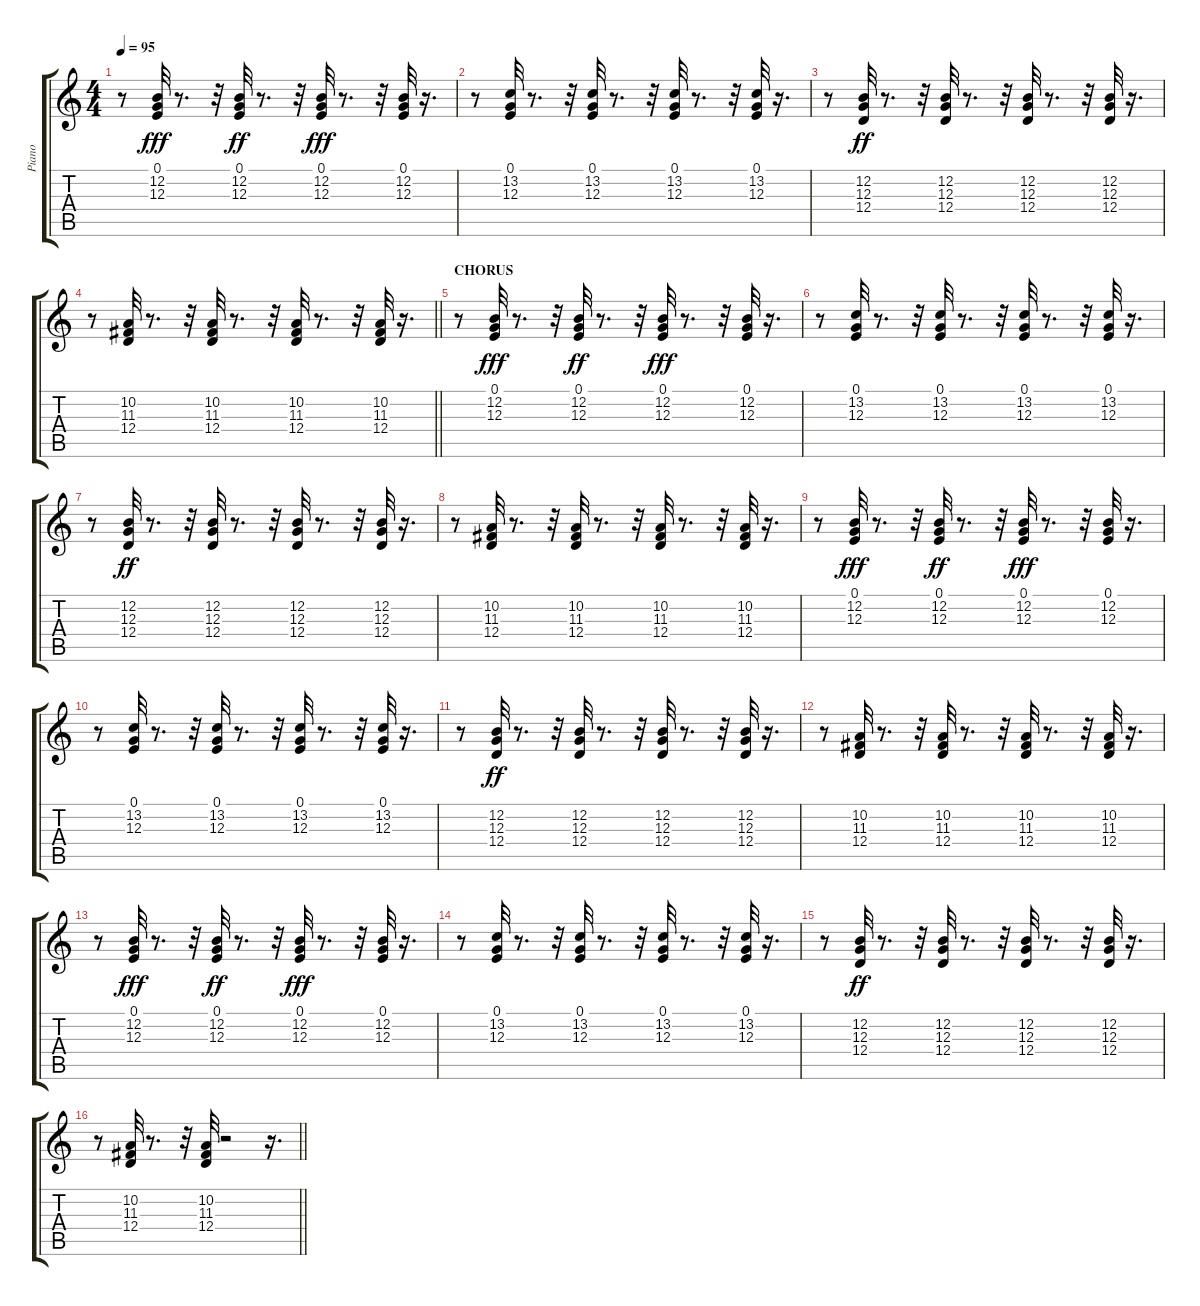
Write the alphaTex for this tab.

\track ("Piano" "Piano") {instrument brightacousticpiano}
\staff {score tabs}
\tuning (E4 B3 G3 D3 A2 E2) {hide}
\ts (4 4)
\tempo 95
\clef g2
\ks c
r.8{dy ff} (0.1 12.2 12.3).32{dy fff} r.8{d} r.32 (0.1 12.2 12.3).32{dy ff} r.8{d} r.32 (0.1 12.2 12.3).32{dy fff} r.8{d} r.32 (0.1 12.2 12.3).32 r.16{d} |
r.8 (0.1 13.2 12.3).32 r.8{d} r.32 (0.1 13.2 12.3).32 r.8{d} r.32 (0.1 13.2 12.3).32 r.8{d} r.32 (0.1 13.2 12.3).32 r.16{d} |
r.8 (12.2 12.3 12.4).32{dy ff} r.8{d} r.32 (12.2 12.3 12.4).32 r.8{d} r.32 (12.2 12.3 12.4).32 r.8{d} r.32 (12.2 12.3 12.4).32 r.16{d} |
\barLineRight lightlight
r.8 (10.2 11.3 12.4).32 r.8{d} r.32 (10.2 11.3 12.4).32 r.8{d} r.32 (10.2 11.3 12.4).32 r.8{d} r.32 (10.2 11.3 12.4).32 r.16{d} |
\section ("" "CHORUS")
r.8 (0.1 12.2 12.3).32{dy fff} r.8{d} r.32 (0.1 12.2 12.3).32{dy ff} r.8{d} r.32 (0.1 12.2 12.3).32{dy fff} r.8{d} r.32 (0.1 12.2 12.3).32 r.16{d} |
r.8 (0.1 13.2 12.3).32 r.8{d} r.32 (0.1 13.2 12.3).32 r.8{d} r.32 (0.1 13.2 12.3).32 r.8{d} r.32 (0.1 13.2 12.3).32 r.16{d} |
r.8 (12.2 12.3 12.4).32{dy ff} r.8{d} r.32 (12.2 12.3 12.4).32 r.8{d} r.32 (12.2 12.3 12.4).32 r.8{d} r.32 (12.2 12.3 12.4).32 r.16{d} |
r.8 (10.2 11.3 12.4).32 r.8{d} r.32 (10.2 11.3 12.4).32 r.8{d} r.32 (10.2 11.3 12.4).32 r.8{d} r.32 (10.2 11.3 12.4).32 r.16{d} |
r.8 (0.1 12.2 12.3).32{dy fff} r.8{d} r.32 (0.1 12.2 12.3).32{dy ff} r.8{d} r.32 (0.1 12.2 12.3).32{dy fff} r.8{d} r.32 (0.1 12.2 12.3).32 r.16{d} |
r.8 (0.1 13.2 12.3).32 r.8{d} r.32 (0.1 13.2 12.3).32 r.8{d} r.32 (0.1 13.2 12.3).32 r.8{d} r.32 (0.1 13.2 12.3).32 r.16{d} |
r.8 (12.2 12.3 12.4).32{dy ff} r.8{d} r.32 (12.2 12.3 12.4).32 r.8{d} r.32 (12.2 12.3 12.4).32 r.8{d} r.32 (12.2 12.3 12.4).32 r.16{d} |
r.8 (10.2 11.3 12.4).32 r.8{d} r.32 (10.2 11.3 12.4).32 r.8{d} r.32 (10.2 11.3 12.4).32 r.8{d} r.32 (10.2 11.3 12.4).32 r.16{d} |
r.8 (0.1 12.2 12.3).32{dy fff} r.8{d} r.32 (0.1 12.2 12.3).32{dy ff} r.8{d} r.32 (0.1 12.2 12.3).32{dy fff} r.8{d} r.32 (0.1 12.2 12.3).32 r.16{d} |
r.8 (0.1 13.2 12.3).32 r.8{d} r.32 (0.1 13.2 12.3).32 r.8{d} r.32 (0.1 13.2 12.3).32 r.8{d} r.32 (0.1 13.2 12.3).32 r.16{d} |
r.8 (12.2 12.3 12.4).32{dy ff} r.8{d} r.32 (12.2 12.3 12.4).32 r.8{d} r.32 (12.2 12.3 12.4).32 r.8{d} r.32 (12.2 12.3 12.4).32 r.16{d} |
\barLineRight lightlight
r.8 (10.2 11.3 12.4).32 r.8{d} r.32 (10.2 11.3 12.4).32 r.2 r.16{d}
